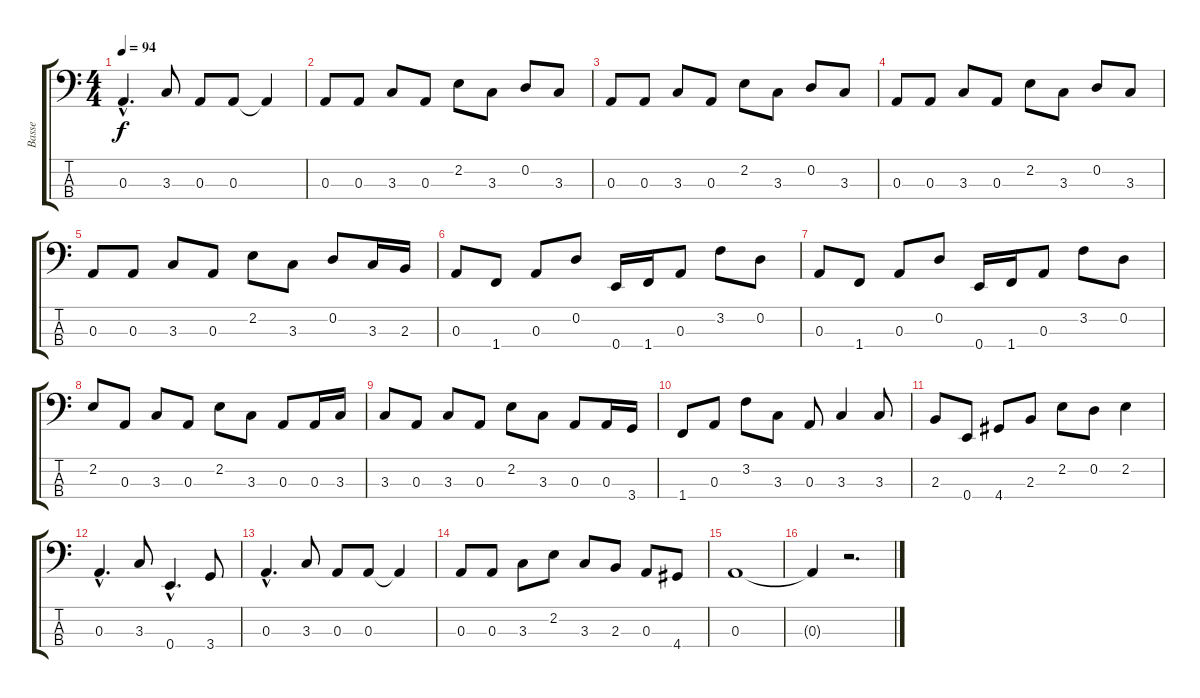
\track ("Basse" "Basse") {instrument electricbassfinger}
\staff {score tabs}
\tuning (G2 D2 A1 E1) {hide}
\ts (4 4)
\tempo 94
\clef f4
\ks c
0.3{hac}.4{d dy f} 3.3.8 0.3.8 0.3.8 0.3{t}.4 |
0.3.8 0.3.8 3.3.8 0.3.8 2.2.8 3.3.8 0.2.8 3.3.8 |
0.3.8 0.3.8 3.3.8 0.3.8 2.2.8 3.3.8 0.2.8 3.3.8 |
0.3.8 0.3.8 3.3.8 0.3.8 2.2.8 3.3.8 0.2.8 3.3.8 |
0.3.8 0.3.8 3.3.8 0.3.8 2.2.8 3.3.8 0.2.8 3.3.16 2.3.16 |
0.3.8 1.4.8 0.3.8 0.2.8 0.4.16 1.4.16 0.3.8 3.2.8 0.2.8 |
0.3.8 1.4.8 0.3.8 0.2.8 0.4.16 1.4.16 0.3.8 3.2.8 0.2.8 |
2.2.8 0.3.8 3.3.8 0.3.8 2.2.8 3.3.8 0.3.8 0.3.16 3.3.16 |
3.3.8 0.3.8 3.3.8 0.3.8 2.2.8 3.3.8 0.3.8 0.3.16 3.4.16 |
1.4.8 0.3.8 3.2.8 3.3.8 0.3.8 3.3.4 3.3.8 |
2.3.8 0.4.8 4.4.8 2.3.8 2.2.8 0.2.8 2.2.4 |
0.3{hac}.4{d} 3.3.8 0.4{hac}.4{d} 3.4.8 |
0.3{hac}.4{d} 3.3.8 0.3.8 0.3.8 0.3{t}.4 |
0.3.8 0.3.8 3.3.8 2.2.8 3.3.8 2.3.8 0.3.8 4.4.8 |
0.3.1 |
0.3{t}.4 r.2{d}
